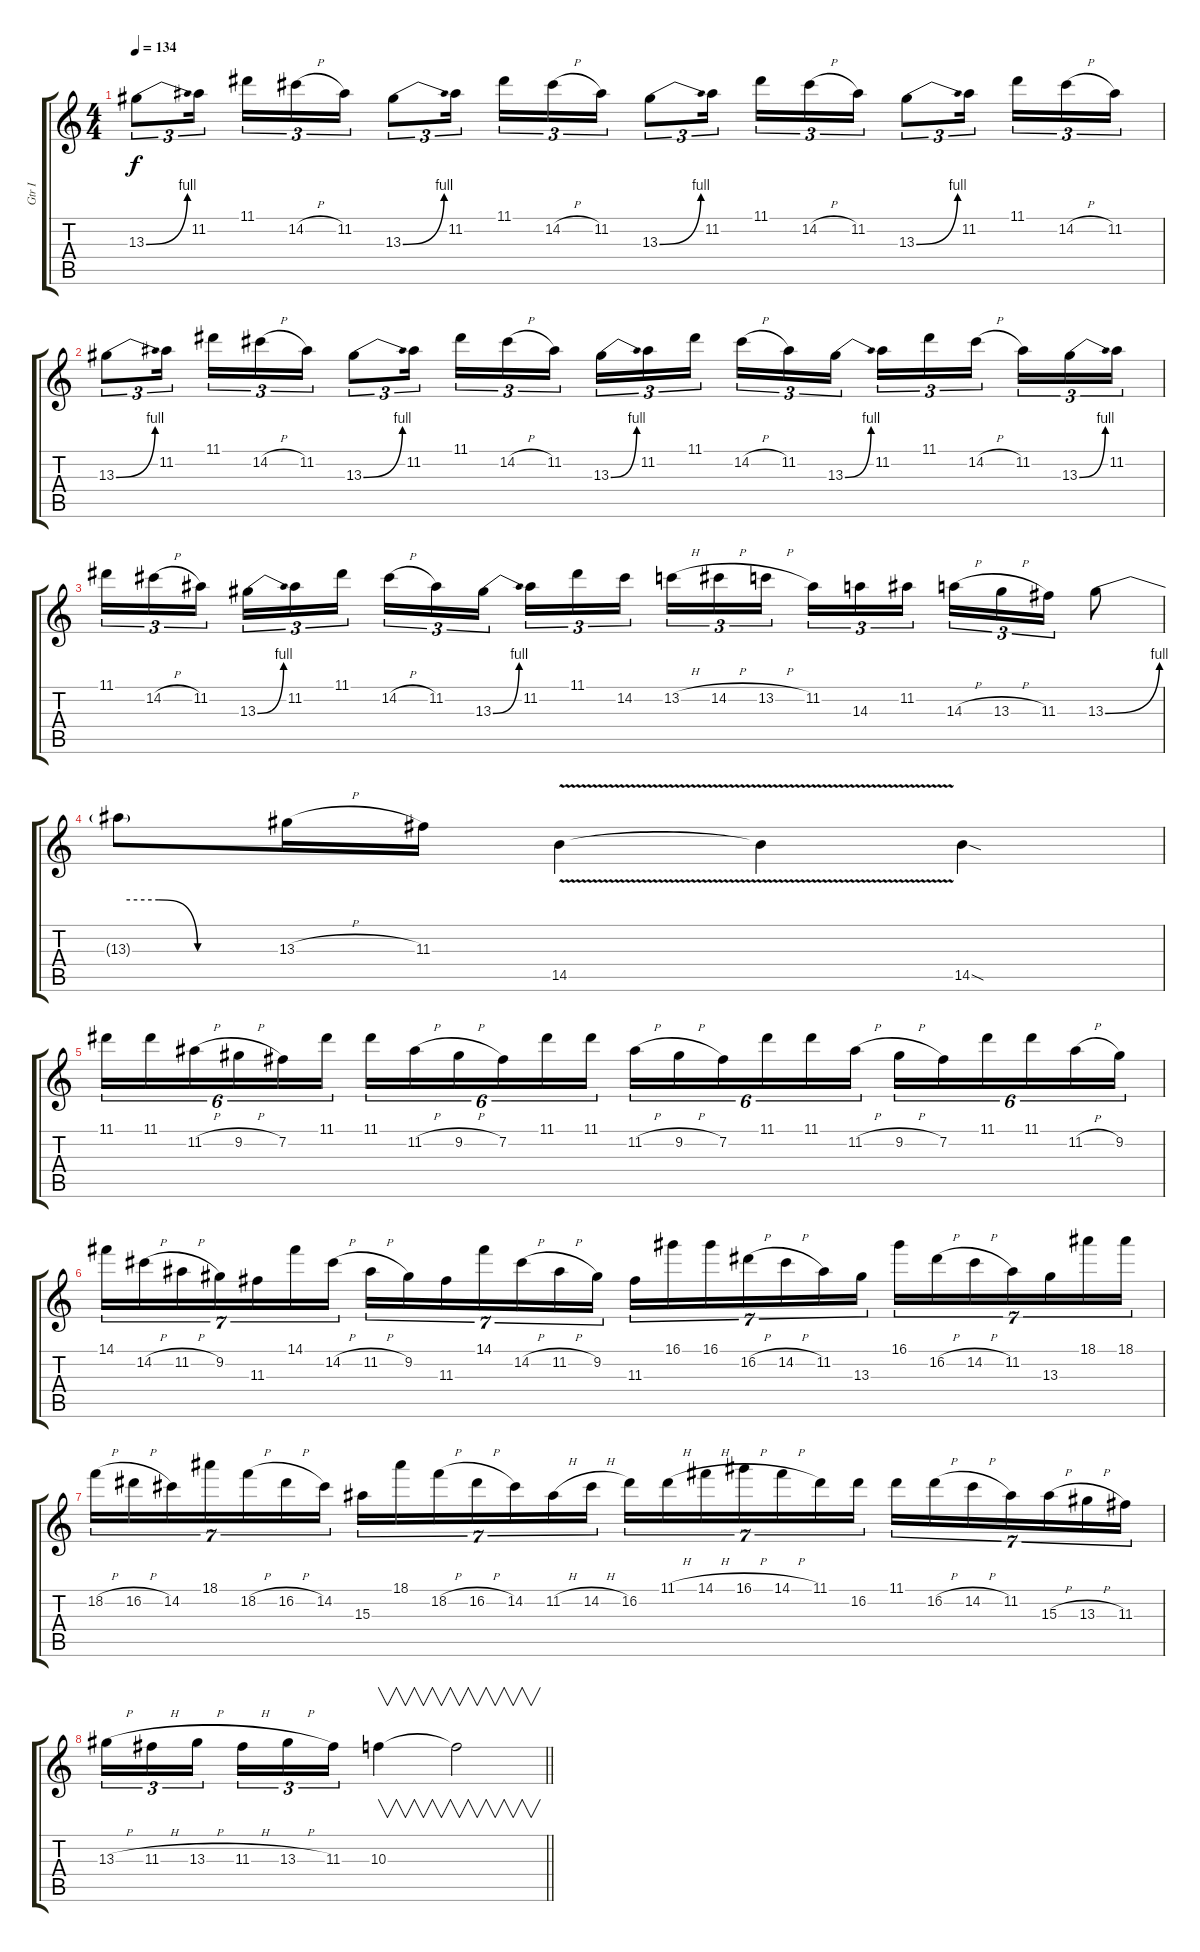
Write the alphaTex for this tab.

\track ("Gtr I" "Gtr I") {instrument overdrivenguitar}
\staff {score tabs}
\tuning (E4 B3 G3 D3 A2 E2) {hide}
\ts (4 4)
\tempo 134
\clef g2
\ks c
13.3{be (bend 0 0 60 4)}.8{tu (3 2) dy f} 11.2.16{tu (3 2)} 11.1.16{tu (3 2)} 14.2{h}.16{tu (3 2)} 11.2.16{tu (3 2)} 13.3{be (bend 0 0 60 4)}.8{tu (3 2)} 11.2.16{tu (3 2)} 11.1.16{tu (3 2)} 14.2{h}.16{tu (3 2)} 11.2.16{tu (3 2)} 13.3{be (bend 0 0 60 4)}.8{tu (3 2)} 11.2.16{tu (3 2)} 11.1.16{tu (3 2)} 14.2{h}.16{tu (3 2)} 11.2.16{tu (3 2)} 13.3{be (bend 0 0 60 4)}.8{tu (3 2)} 11.2.16{tu (3 2)} 11.1.16{tu (3 2)} 14.2{h}.16{tu (3 2)} 11.2.16{tu (3 2)} |
13.3{be (bend 0 0 60 4)}.8{tu (3 2)} 11.2.16{tu (3 2)} 11.1.16{tu (3 2)} 14.2{h}.16{tu (3 2)} 11.2.16{tu (3 2)} 13.3{be (bend 0 0 60 4)}.8{tu (3 2)} 11.2.16{tu (3 2)} 11.1.16{tu (3 2)} 14.2{h}.16{tu (3 2)} 11.2.16{tu (3 2)} 13.3{be (bend 0 0 60 4)}.16{tu (3 2)} 11.2.16{tu (3 2)} 11.1.16{tu (3 2)} 14.2{h}.16{tu (3 2)} 11.2.16{tu (3 2)} 13.3{be (bend 0 0 60 4)}.16{tu (3 2)} 11.2.16{tu (3 2)} 11.1.16{tu (3 2)} 14.2{h}.16{tu (3 2)} 11.2.16{tu (3 2)} 13.3{be (bend 0 0 60 4)}.16{tu (3 2)} 11.2.16{tu (3 2)} |
11.1.16{tu (3 2)} 14.2{h}.16{tu (3 2)} 11.2.16{tu (3 2)} 13.3{be (bend 0 0 60 4)}.16{tu (3 2)} 11.2.16{tu (3 2)} 11.1.16{tu (3 2)} 14.2{h}.16{tu (3 2)} 11.2.16{tu (3 2)} 13.3{be (bend 0 0 60 4)}.16{tu (3 2)} 11.2.16{tu (3 2)} 11.1.16{tu (3 2)} 14.2.16{tu (3 2)} 13.2{h}.16{tu (3 2)} 14.2{h}.16{tu (3 2)} 13.2{h}.16{tu (3 2)} 11.2.16{tu (3 2)} 14.3.16{tu (3 2)} 11.2.16{tu (3 2)} 14.3{h}.16{tu (3 2)} 13.3{h}.16{tu (3 2)} 11.3.16{tu (3 2)} 13.3{be (bend 0 0 60 4)}.8 |
13.3{be (custom 0 4 15 4 30 0 60 0) t}.8 13.3{h}.16 11.3.16 14.5{v}.4 14.5{v t}.4 14.5{sod}.4 |
11.1.16{tu (6 4)} 11.1.16{tu (6 4)} 11.2{h}.16{tu (6 4)} 9.2{h}.16{tu (6 4)} 7.2.16{tu (6 4)} 11.1.16{tu (6 4)} 11.1.16{tu (6 4)} 11.2{h}.16{tu (6 4)} 9.2{h}.16{tu (6 4)} 7.2.16{tu (6 4)} 11.1.16{tu (6 4)} 11.1.16{tu (6 4)} 11.2{h}.16{tu (6 4)} 9.2{h}.16{tu (6 4)} 7.2.16{tu (6 4)} 11.1.16{tu (6 4)} 11.1.16{tu (6 4)} 11.2{h}.16{tu (6 4)} 9.2{h}.16{tu (6 4)} 7.2.16{tu (6 4)} 11.1.16{tu (6 4)} 11.1.16{tu (6 4)} 11.2{h}.16{tu (6 4)} 9.2.16{tu (6 4)} |
14.1.16{tu (7 4)} 14.2{h}.16{tu (7 4)} 11.2{h}.16{tu (7 4)} 9.2.16{tu (7 4)} 11.3.16{tu (7 4)} 14.1.16{tu (7 4)} 14.2{h}.16{tu (7 4)} 11.2{h}.16{tu (7 4)} 9.2.16{tu (7 4)} 11.3.16{tu (7 4)} 14.1.16{tu (7 4)} 14.2{h}.16{tu (7 4)} 11.2{h}.16{tu (7 4)} 9.2.16{tu (7 4)} 11.3.16{tu (7 4)} 16.1.16{tu (7 4)} 16.1.16{tu (7 4)} 16.2{h}.16{tu (7 4)} 14.2{h}.16{tu (7 4)} 11.2.16{tu (7 4)} 13.3.16{tu (7 4)} 16.1.16{tu (7 4)} 16.2{h}.16{tu (7 4)} 14.2{h}.16{tu (7 4)} 11.2.16{tu (7 4)} 13.3.16{tu (7 4)} 18.1.16{tu (7 4)} 18.1.16{tu (7 4)} |
18.2{h}.16{tu (7 4)} 16.2{h}.16{tu (7 4)} 14.2.16{tu (7 4)} 18.1.16{tu (7 4)} 18.2{h}.16{tu (7 4)} 16.2{h}.16{tu (7 4)} 14.2.16{tu (7 4)} 15.3.16{tu (7 4)} 18.1.16{tu (7 4)} 18.2{h}.16{tu (7 4)} 16.2{h}.16{tu (7 4)} 14.2.16{tu (7 4)} 11.2{h}.16{tu (7 4)} 14.2{h}.16{tu (7 4)} 16.2.16{tu (7 4)} 11.1{h}.16{tu (7 4)} 14.1{h}.16{tu (7 4)} 16.1{h}.16{tu (7 4)} 14.1{h}.16{tu (7 4)} 11.1.16{tu (7 4)} 16.2.16{tu (7 4)} 11.1.16{tu (7 4)} 16.2{h}.16{tu (7 4)} 14.2{h}.16{tu (7 4)} 11.2.16{tu (7 4)} 15.3{h}.16{tu (7 4)} 13.3{h}.16{tu (7 4)} 11.3.16{tu (7 4)} |
\barLineRight lightlight
13.3{h}.16{tu (3 2)} 11.3{h}.16{tu (3 2)} 13.3{h}.16{tu (3 2)} 11.3{h}.16{tu (3 2)} 13.3{h}.16{tu (3 2)} 11.3.16{tu (3 2)} 10.3.4{v} 10.3{t}.2{v}
